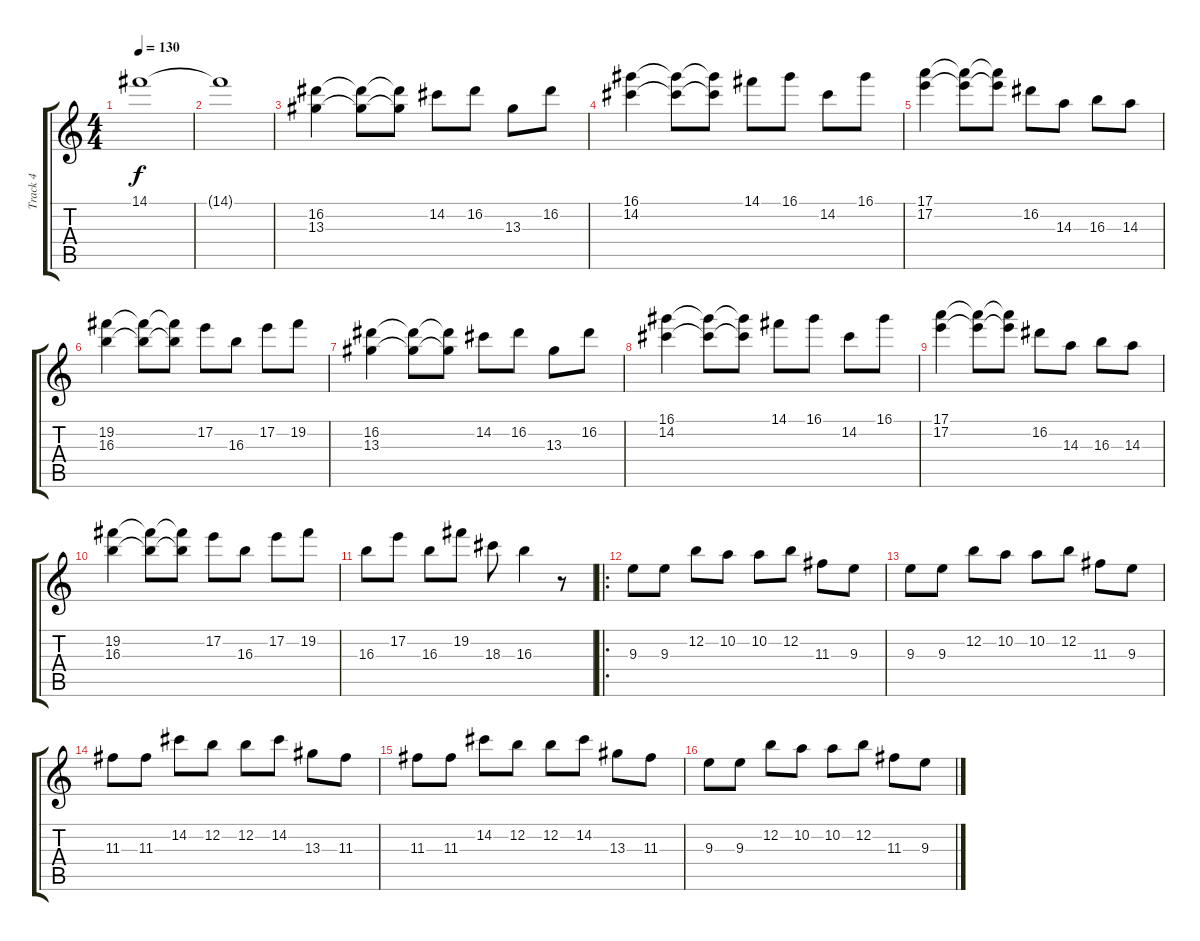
\track ("Track 4" "Track 4") {instrument overdrivenguitar}
\staff {score tabs}
\tuning (E4 B3 G3 D3 A2 E2) {hide}
\ts (4 4)
\tempo 130
\clef g2
\ks c
14.1.1{dy f} |
14.1{t}.1 |
(16.2 13.3).4 (16.2{t} 13.3{t}).8 (16.2{t} 13.3{t}).8 14.2.8 16.2.8 13.3.8 16.2.8 |
(16.1 14.2).4 (16.1{t} 14.2{t}).8 (16.1{t} 14.2{t}).8 14.1.8 16.1.8 14.2.8 16.1.8 |
(17.1 17.2).4 (17.1{t} 17.2{t}).8 (17.1{t} 17.2{t}).8 16.2.8 14.3.8 16.3.8 14.3.8 |
(19.2 16.3).4 (19.2{t} 16.3{t}).8 (19.2{t} 16.3{t}).8 17.2.8 16.3.8 17.2.8 19.2.8 |
(16.2 13.3).4 (16.2{t} 13.3{t}).8 (16.2{t} 13.3{t}).8 14.2.8 16.2.8 13.3.8 16.2.8 |
(16.1 14.2).4 (16.1{t} 14.2{t}).8 (16.1{t} 14.2{t}).8 14.1.8 16.1.8 14.2.8 16.1.8 |
(17.1 17.2).4 (17.1{t} 17.2{t}).8 (17.1{t} 17.2{t}).8 16.2.8 14.3.8 16.3.8 14.3.8 |
(19.2 16.3).4 (19.2{t} 16.3{t}).8 (19.2{t} 16.3{t}).8 17.2.8 16.3.8 17.2.8 19.2.8 |
16.3.8 17.2.8 16.3.8 19.2.8 18.3.8 16.3.4 r.8 |
\ro
9.3.8{instrument overdrivenguitar} 9.3.8 12.2.8 10.2.8 10.2.8 12.2.8 11.3.8 9.3.8 |
9.3.8 9.3.8 12.2.8 10.2.8 10.2.8 12.2.8 11.3.8 9.3.8 |
11.3.8 11.3.8 14.2.8 12.2.8 12.2.8 14.2.8 13.3.8 11.3.8 |
11.3.8 11.3.8 14.2.8 12.2.8 12.2.8 14.2.8 13.3.8 11.3.8 |
9.3.8 9.3.8 12.2.8 10.2.8 10.2.8 12.2.8 11.3.8 9.3.8
